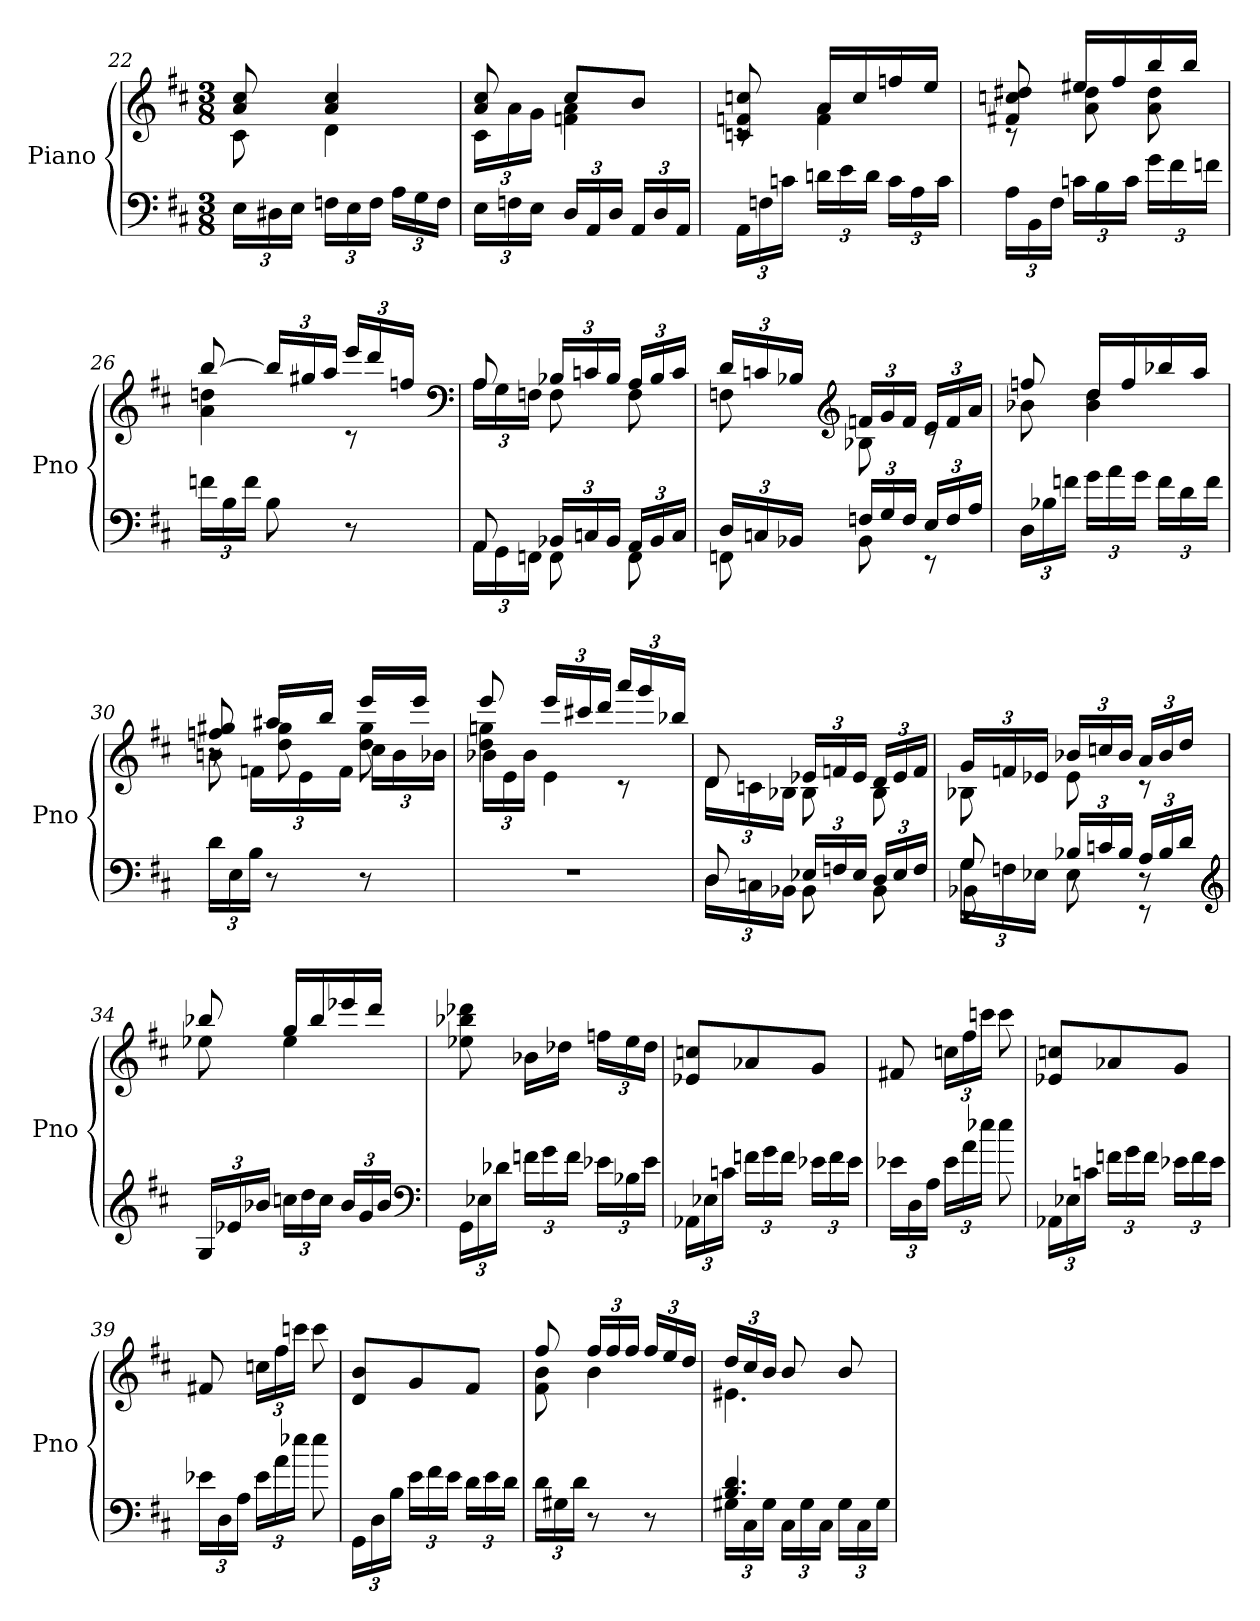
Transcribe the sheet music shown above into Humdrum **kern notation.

**kern	**kern
*part1	*part1
*staff2	*staff1
*I"Piano	*
*I'Pno	*
*clefF4	*clefG2
*k[f#c#]	*k[f#c#]
*M3/8	*M3/8
=22	=22
*	*^
24ELL	8a 8cc#	8c#
24D#X	.	.
24EJJ	.	.
24FnLL	4a 4cc#	4d
24E	.	.
24FJJ	.	.
24ALL	.	.
24G	.	.
24FJJ	.	.
=23	=23	=23
24ELL	8a 8cc#	24c#LL
24Fn	.	24a
24EJJ	.	24gJJ
24DLL	8cc#L	4fn 4a
24AA	.	.
24DJJ	.	.
24AALL	8bJ	.
24D	.	.
24AAJJ	.	.
=24	=24	=24
24AALL	8cn 8fn 8ccn	8rc
24Fn	.	.
24cnJJ	.	.
24dnLL	16aLL	4f 4a
24e	.	.
.	16cc	.
24dJJ	.	.
24cLL	16ffn	.
24A	.	.
.	16eeJJ	.
24cJJ	.	.
=25	=25	=25
24ALL	8f#X 8ccn 8dd#X	8rc
24BB	.	.
24F#JJ	.	.
24cnLL	16ee#XLL	8a 8dd#
24B	.	.
.	16ff#	.
24cJJ	.	.
24gLL	16bb	8a 8dd#
24f#	.	.
.	16bbJJ	.
24fnJJ	.	.
=26	=26	=26
24fnLL	[8bb	4a 4ddn
24B	.	.
24fJJ	.	.
8B	24bbLL]	.
.	24gg#X	.
.	24aaJJ	.
8r	24eeeLL	8rc
.	24ddd	.
.	24ffnJJ	.
*	*clefF4	*
=27	=27	=27
*^	*	*
8AA	24AALL	8A	24ALL
.	24GG	.	24G
.	24FFnJJ	.	24FnJJ
24BB-XLL	8FF	24B-XLL	8F
24Cn	.	24cn	.
24BB-JJ	.	24B-JJ	.
24AALL	8FF	24ALL	8F
24BB-	.	24B-	.
24CJJ	.	24cJJ	.
=28	=28	=28	=28
24DLL	8FFn	24dLL	8Fn
24Cn	.	24cn	.
24BB-XJJ	.	24B-XJJ	.
*	*	*clefG2	*
24FnLL	8BB-	24fnLL	8B-X
24G	.	24g	.
24FJJ	.	24fJJ	.
24ELL	8rEE	24eLL	8rc
24F	.	24f	.
24AJJ	.	24aJJ	.
*v	*v	*	*
=29	=29	=29
24DLL	8ffn	8b-X
24B-X	.	.
24fnJJ	.	.
24gLL	16ddLL	4b- 4dd
24a	.	.
.	16ff	.
24gJJ	.	.
24fLL	16bb-X	.
24d	.	.
.	16aaJJ	.
24fJJ	.	.
=30	=30	=30
*	*	*^
24dLL	8ffn 8gg#X	8bn	8r
24E	.	.	.
24BJJ	.	.	.
8r	16aa#XLL	8dd 8gg#	24fn\LL
.	.	.	24e\
.	16bbJJ	.	.
.	.	.	24f\JJ
8r	16eeeLL	8dd 8gg#	24cc#\LL
.	.	.	24b\
.	16eeeJJ	.	.
.	.	.	24b-X\JJ
=31	=31	=31	=31
4.r	8eee	4dd 4ggn	24b-X\LL
.	.	.	24e\
.	.	.	24b-\JJ
.	24eeeLL	.	4e\
.	24ccc#X	.	.
.	24dddJJ	.	.
.	24aaaLL	8rc	.
.	24ggg	.	.
.	24bb-XJJ	.	.
*	*	*v	*v
=32	=32	=32
*^	*	*
8D	24DLL	8d	24dLL
.	24Cn	.	24cn
.	24BB-XJJ	.	24B-XJJ
24E-XLL	8BB-	24e-XLL	8B-
24Fn	.	24fn	.
24E-JJ	.	24e-JJ	.
24DLL	8BB-	24dLL	8B-
24E-	.	24e-	.
24FJJ	.	24fJJ	.
=33	=33	=33	=33
*	*^	*	*
8G	24GLL	8BB-X\	24gLL	8B-X
.	24Fn	.	24fn	.
.	24E-XJJ	.	24e-XJJ	.
24B-XLL	8E-	8r	24b-XLL	8e-
24cn	.	.	24ccn	.
24B-JJ	.	.	24b-JJ	.
24ALL	8rEE	8r	24aLL	8rc
24B-	.	.	24b-	.
24dJJ	.	.	24ddJJ	.
*v	*v	*v	*	*
*clefG2	*	*
=34	=34	=34
24GLL	8bb-X	8ee-X
24e-X	.	.
24b-XJJ	.	.
24ccnLL	16ggLL	4ee-
24dd	.	.
.	16bb-	.
24ccJJ	.	.
24b-LL	16eee-X	.
24g	.	.
.	16dddJJ	.
24b-JJ	.	.
*	*v	*v
*clefF4	*
=35	=35
24GGLL	8ee-X 8bb-X 8ddd-X
24E-X	.
24d-XJJ	.
24fnLL	16b-XLL
24g	.
.	16dd-XJJ
24fJJ	.
24e-XLL	24ffnLL
24B-X	24ee-
24e-JJ	24dd-JJ
=36	=36
24AA-XLL	8e-X 8ccnL
24E-X	.
24cnJJ	.
24fnLL	8a-X
24g	.
24fJJ	.
24e-XLL	8gJ
24f	.
24e-JJ	.
=37	=37
24e-XLL	8f#X
24D	.
24AJJ	.
24e-LL	24ccnLL
24a	24ff#
24ee-XJJ	24cccnJJ
8ee-	8ccc
=38	=38
24AA-XLL	8e-X 8ccnL
24E-X	.
24cnJJ	.
24fnLL	8a-X
24g	.
24fJJ	.
24e-XLL	8gJ
24f	.
24e-JJ	.
=39	=39
24e-XLL	8f#X
24D	.
24AJJ	.
24e-LL	24ccnLL
24a	24ff#
24ee-XJJ	24cccnJJ
8ee-	8ccc
=40	=40
24GGLL	8d 8bL
24D	.
24BJJ	.
24eLL	8g
24f#	.
24eJJ	.
24dLL	8f#J
24e	.
24dJJ	.
=41	=41
*	*^
24dLL	8ff#	8f# 8b
24G#X	.	.
24dJJ	.	.
8r	24ff#LL	4b
.	24ff#	.
.	24ff#JJ	.
8r	24ff#LL	.
.	24ee	.
.	24ddJJ	.
=42	=42	=42
*^	*	*
4.B 4.d	24G#XLL	24ddLL	4.e#X
.	24C#	24cc#	.
.	24G#JJ	24bJJ	.
.	24C#LL	8b	.
.	24G#	.	.
.	24C#JJ	.	.
.	24G#LL	8b	.
.	24C#	.	.
.	24G#JJ	.	.
*v	*v	*	*
*	*v	*v
=	=
*-	*-
